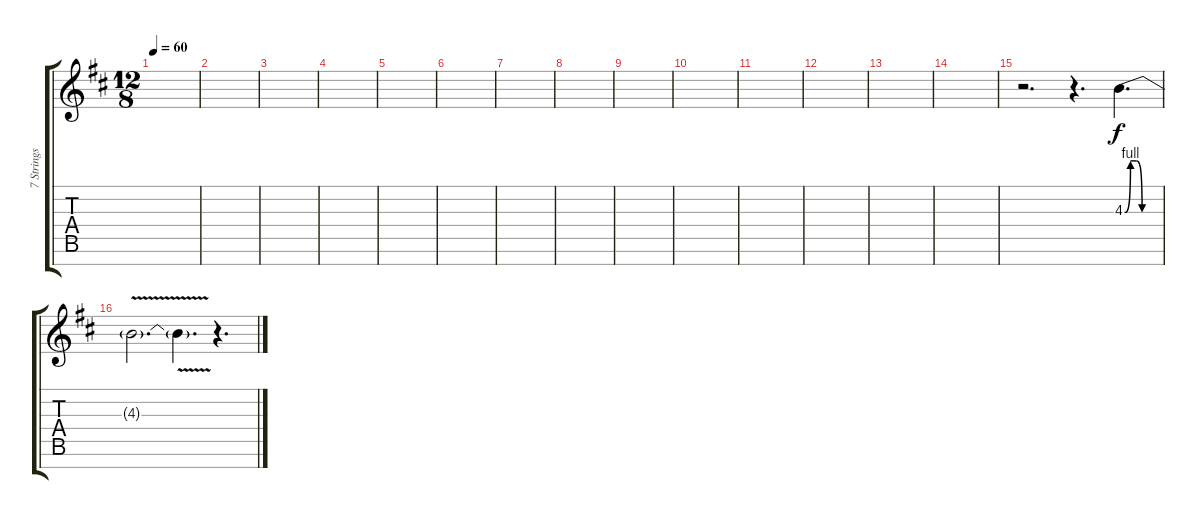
\track ("7 Strings Guitar - John Petrucci" "7 Strings ") {instrument distortionguitar}
\staff {score tabs}
\tuning (E4 B3 G3 D3 A2 E2 B1) {hide}
\ts (12 8)
\tempo 60
\clef g2
\ks d
|
|
|
|
|
\ks bminor
|
|
|
|
|
|
|
|
|
r.2{d instrument distortionguitar} r.4{d} 4.3{be (custom 0 0 10 4 20 4 30 0 60 0)}.4{d} |
4.3{v t}.2{d} 4.3{t}.4{d} r.4{d}
